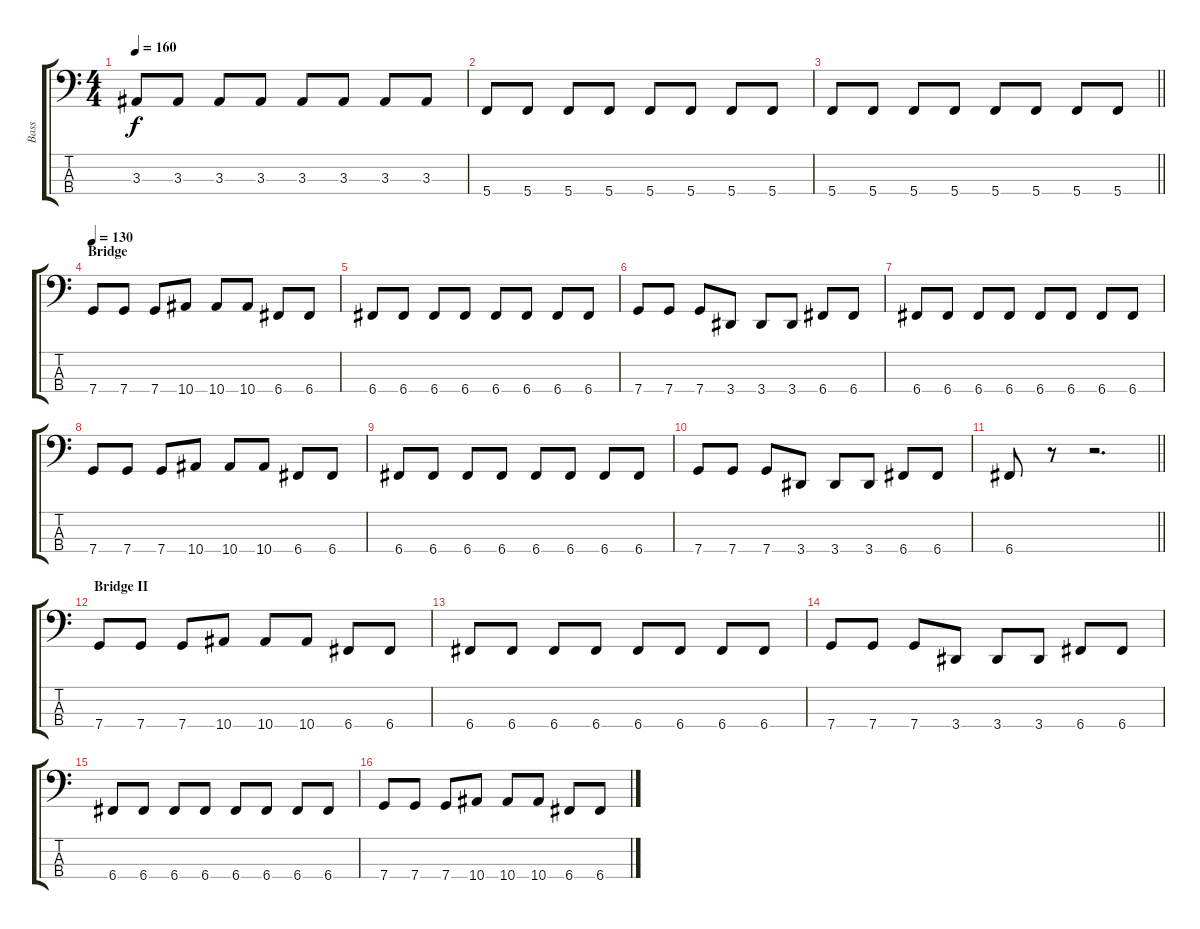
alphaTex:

\track ("Bass" "Bass") {instrument electricbasspick}
\staff {score tabs}
\tuning (F2 C2 G1 C1) {hide}
\ts (4 4)
\tempo 160
\clef f4
\ks c
3.3.8{dy f} 3.3.8 3.3.8 3.3.8 3.3.8 3.3.8 3.3.8 3.3.8 |
5.4.8 5.4.8 5.4.8 5.4.8 5.4.8 5.4.8 5.4.8 5.4.8 |
\barLineRight lightlight
5.4.8 5.4.8 5.4.8 5.4.8 5.4.8 5.4.8 5.4.8 5.4.8 |
\section ("" "Bridge")
\tempo 130
7.4.8 7.4.8 7.4.8 10.4.8 10.4.8 10.4.8 6.4.8 6.4.8 |
6.4.8 6.4.8 6.4.8 6.4.8 6.4.8 6.4.8 6.4.8 6.4.8 |
7.4.8 7.4.8 7.4.8 3.4.8 3.4.8 3.4.8 6.4.8 6.4.8 |
6.4.8 6.4.8 6.4.8 6.4.8 6.4.8 6.4.8 6.4.8 6.4.8 |
7.4.8 7.4.8 7.4.8 10.4.8 10.4.8 10.4.8 6.4.8 6.4.8 |
6.4.8 6.4.8 6.4.8 6.4.8 6.4.8 6.4.8 6.4.8 6.4.8 |
7.4.8 7.4.8 7.4.8 3.4.8 3.4.8 3.4.8 6.4.8 6.4.8 |
\barLineRight lightlight
6.4.8 r.8 r.2{d} |
\section ("" "Bridge II")
7.4.8 7.4.8 7.4.8 10.4.8 10.4.8 10.4.8 6.4.8 6.4.8 |
6.4.8 6.4.8 6.4.8 6.4.8 6.4.8 6.4.8 6.4.8 6.4.8 |
7.4.8 7.4.8 7.4.8 3.4.8 3.4.8 3.4.8 6.4.8 6.4.8 |
6.4.8 6.4.8 6.4.8 6.4.8 6.4.8 6.4.8 6.4.8 6.4.8 |
7.4.8 7.4.8 7.4.8 10.4.8 10.4.8 10.4.8 6.4.8 6.4.8
